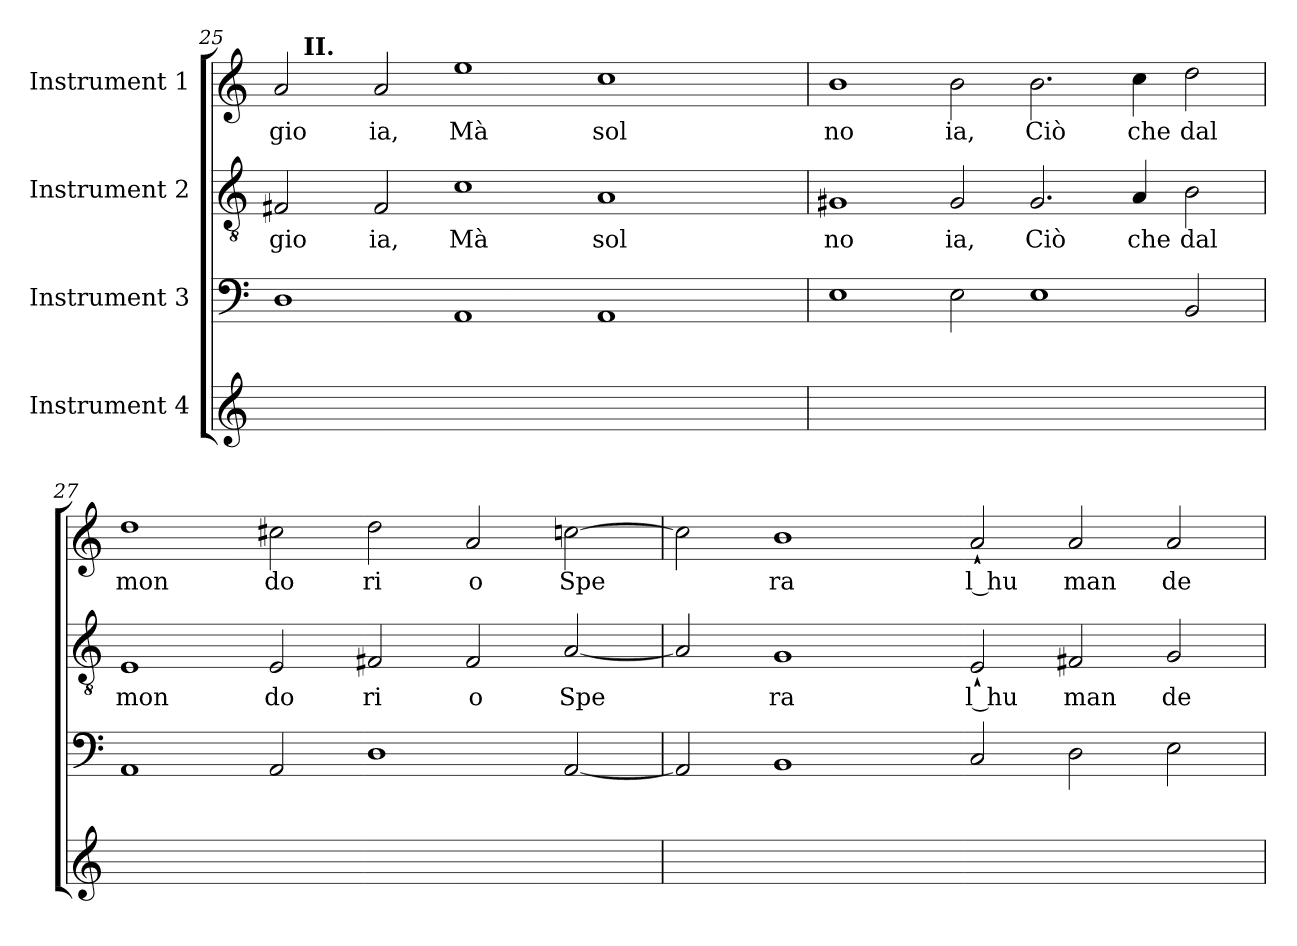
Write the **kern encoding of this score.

**kern	**kern	**kern	**text	**kern	**text
*part4	*part3	*part2	*part2	*part1	*part1
*staff4	*staff3	*staff2	*staff2	*staff1	*staff1
*I"Instrument 4	*I"Instrument 3	*I"Instrument 2	*	*I"Instrument 1	*
*clefG2	*clefF4	*clefGv2	*	*clefG2	*
*k[]	*k[]	*k[]	*	*k[]	*
=25	=25	=25	=25	=25	=25
!	!	!	!LO:LY:b	!	!LO:LY:b
*	*	*	*	*^	*
1ryy	1D	2F#X/	gio	2a/	16.ryy	gio
!	!	!	!	!	!LO:TX:a:B:t=II.	!
.	.	.	.	.	1ryy	.
!	!	!	!LO:LY:b	!	!	!LO:LY:b
.	.	2F#/	ia,	2a/	.	ia,
!	!	!	!LO:LY:b	!	!	!LO:LY:b
0ryy	1AA	1c	Mà	1ee	.	Mà
.	.	.	.	.	1ryy	.
!	!	!	!LO:LY:b	!	!	!LO:LY:b
.	1AA	1A	sol	1cc	.	sol
.	.	.	.	.	2ryy	.
.	.	.	.	.	4ryy	.
.	.	.	.	.	8ryy	.
.	.	.	.	.	32ryy	.
=26	=26	=26	=26	=26	=26	=26
!	!	!	!LO:LY:b	!	!	!LO:LY:b
*	*	*	*	*v	*v	*
1ryy	1E	1G#X	no	1b	no
!	!	!	!LO:LY:b	!	!LO:LY:b
0ryy	2E\	2G#/	ia,	2b\	ia,
!	!	!	!LO:LY:b	!	!LO:LY:b
.	1E	2.G#/	Ciò	2.b\	Ciò
!	!	!	!LO:LY:b	!	!LO:LY:b
.	.	4A/	che	4cc\	che
!	!	!	!LO:LY:b	!	!LO:LY:b
.	2BB/	2B\	dal	2dd\	dal
!!LO:LB:g=z
=27	=27	=27	=27	=27	=27
!	!	!	!LO:LY:b	!	!LO:LY:b
1ryy	1AA	1E	mon	1dd	mon
!	!	!	!LO:LY:b	!	!LO:LY:b
0ryy	2AA/	2E/	do	2cc#X\	do
!	!	!	!LO:LY:b	!	!LO:LY:b
.	1D	2F#X/	ri	2dd\	ri
!	!	!	!LO:LY:b	!	!LO:LY:b
.	.	2F#/	o	2a/	o
!	!	!	!LO:LY:b	!	!LO:LY:b
.	[<2AA/	[<2A/	Spe	[>2ccn\	Spe
=28	=28	=28	=28	=28	=28
1ryy	2AA/]	2A/]	.	2cc\]	.
!	!	!	!LO:LY:b	!	!LO:LY:b
.	1BB	1G	ra	1b	ra
0ryy	.	.	.	.	.
!	!	!	!LO:LY:b	!	!LO:LY:b
.	2C/	2E`</	l hu	2a`</	l hu
!	!	!	!LO:LY:b	!	!LO:LY:b
.	2D\	2F#X/	man	2a/	man
!	!	!	!LO:LY:b	!	!LO:LY:b
.	2E\	2G/	de	2a/	de
=	=	=	=	=	=
*-	*-	*-	*-	*-	*-
